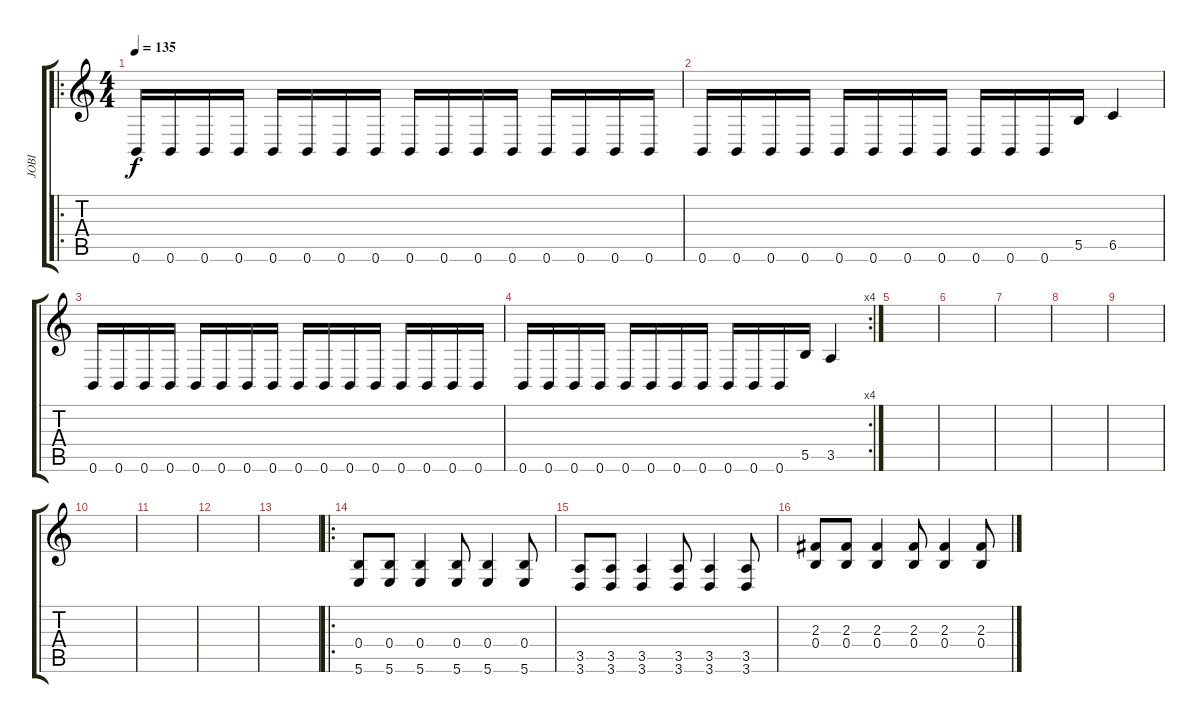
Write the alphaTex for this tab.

\track ("JOBI" "JOBI") {instrument distortionguitar}
\staff {score tabs}
\tuning (Db4 Ab3 E3 B2 Gb2 B1) {hide}
\ro
\ts (4 4)
\tempo 135
\clef g2
\ks c
0.6.16{dy f} 0.6.16 0.6.16 0.6.16 0.6.16 0.6.16 0.6.16 0.6.16 0.6.16 0.6.16 0.6.16 0.6.16 0.6.16 0.6.16 0.6.16 0.6.16 |
0.6.16 0.6.16 0.6.16 0.6.16 0.6.16 0.6.16 0.6.16 0.6.16 0.6.16 0.6.16 0.6.16 5.5.16 6.5.4 |
0.6.16 0.6.16 0.6.16 0.6.16 0.6.16 0.6.16 0.6.16 0.6.16 0.6.16 0.6.16 0.6.16 0.6.16 0.6.16 0.6.16 0.6.16 0.6.16 |
\rc 4
0.6.16 0.6.16 0.6.16 0.6.16 0.6.16 0.6.16 0.6.16 0.6.16 0.6.16 0.6.16 0.6.16 5.5.16 3.5.4 |
|
|
|
|
|
|
|
|
|
\ro
(0.4 5.6).8 (0.4 5.6).8 (0.4 5.6).4 (0.4 5.6).8 (0.4 5.6).4 (0.4 5.6).8 |
(3.5 3.6).8 (3.5 3.6).8 (3.5 3.6).4 (3.5 3.6).8 (3.5 3.6).4 (3.5 3.6).8 |
(2.3 0.4).8 (2.3 0.4).8 (2.3 0.4).4 (2.3 0.4).8 (2.3 0.4).4 (2.3 0.4).8
